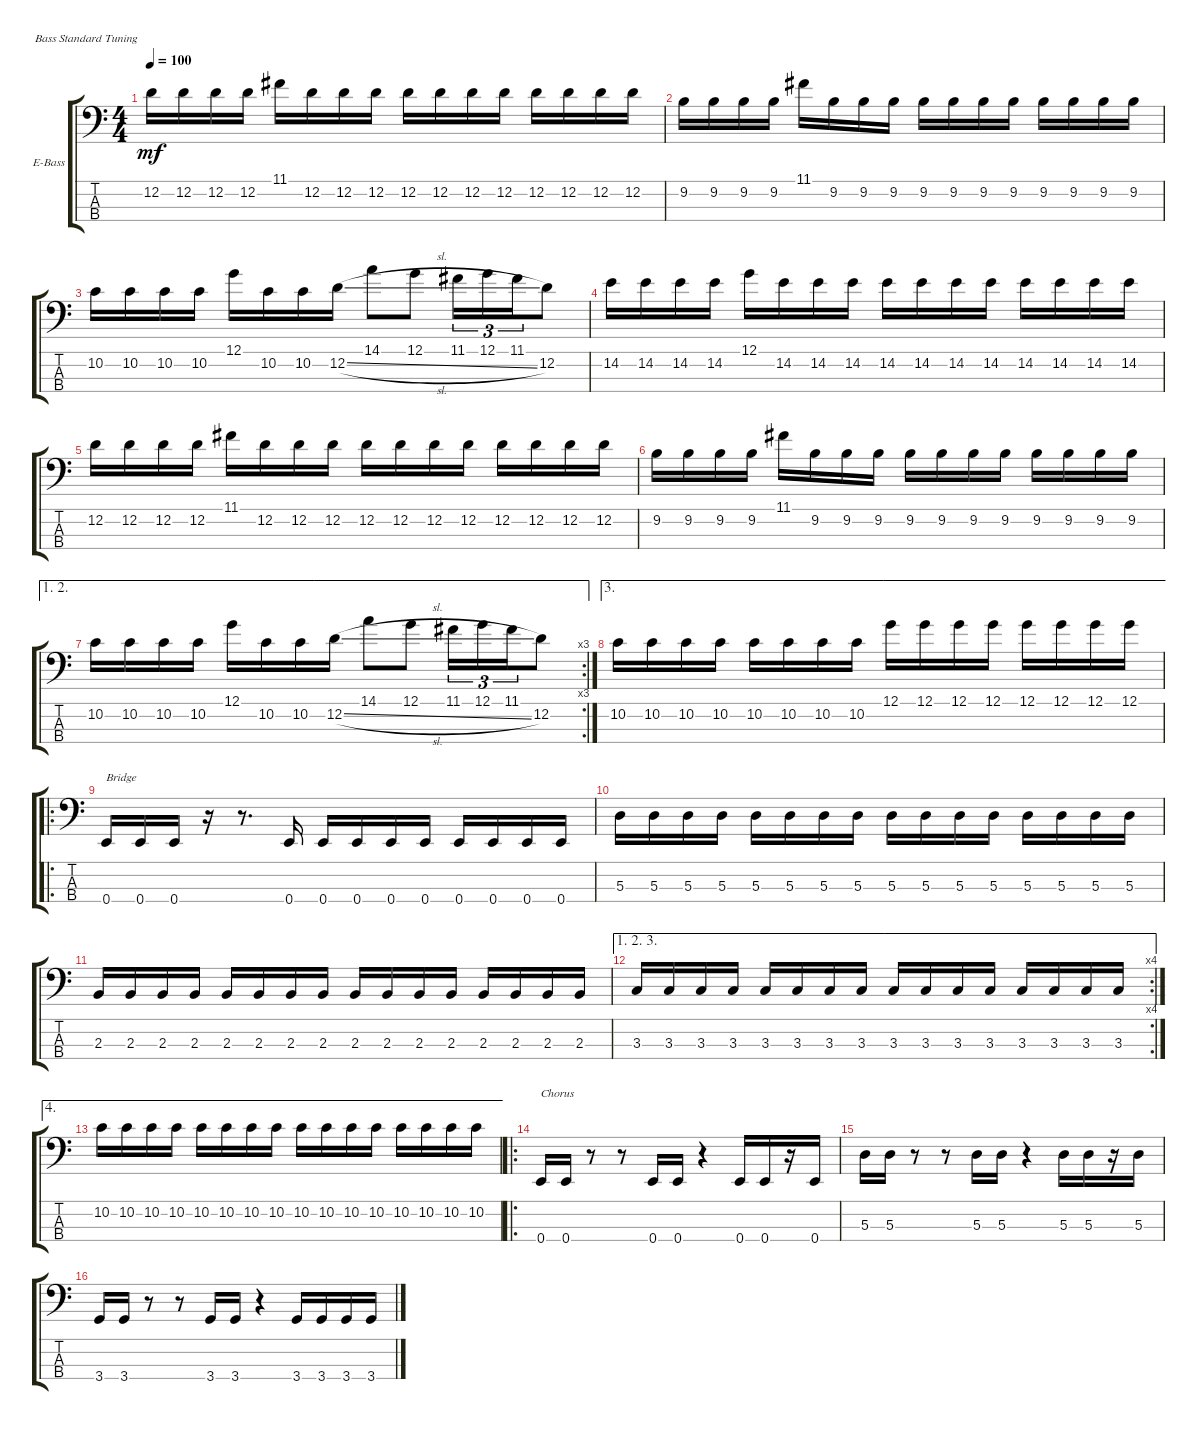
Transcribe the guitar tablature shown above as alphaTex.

\defaultSystemsLayout 4
\bracketExtendMode groupsimilarinstruments
\firstSystemTrackNameOrientation horizontal
\otherSystemsTrackNameOrientation horizontal
\track ("Electric Bass" "E-Bass") {instrument electricbassfinger}
\staff {score tabs}
\tuning (G2 D2 A1 E1)
\ts (4 4)
\tempo 100
\clef f4
\scale
0.521685
\ks c
12.2.16{dy mf} 12.2.16 12.2.16 12.2.16 11.1.16 12.2.16 12.2.16 12.2.16 12.2.16 12.2.16 12.2.16 12.2.16 12.2.16 12.2.16 12.2.16 12.2.16 |
\scale
0.495363 9.2.16 9.2.16 9.2.16 9.2.16 11.1.16 9.2.16 9.2.16 9.2.16 9.2.16 9.2.16 9.2.16 9.2.16 9.2.16 9.2.16 9.2.16 9.2.16 |
\scale
0.504478 10.2.16 10.2.16 10.2.16 10.2.16 12.1.16 10.2.16 10.2.16 12.2{sl}.16 14.1.8 12.1.8 11.1.16{tu (3 2) beam merge} 12.1.16{tu (3 2) beam merge} 11.1.16{tu (3 2) beam merge} 12.2.8 |
\scale
0.496484 14.2.16 14.2.16 14.2.16 14.2.16 12.1.16 14.2.16 14.2.16 14.2.16 14.2.16 14.2.16 14.2.16 14.2.16 14.2.16 14.2.16 14.2.16 14.2.16 |
\scale
0.503526 12.2.16 12.2.16 12.2.16 12.2.16 11.1.16 12.2.16 12.2.16 12.2.16 12.2.16 12.2.16 12.2.16 12.2.16 12.2.16 12.2.16 12.2.16 12.2.16 |
\scale
0.511461 9.2.16 9.2.16 9.2.16 9.2.16 11.1.16 9.2.16 9.2.16 9.2.16 9.2.16 9.2.16 9.2.16 9.2.16 9.2.16 9.2.16 9.2.16 9.2.16 |
\ae (1 2)
\rc 3
\scale
0.488291 10.2.16 10.2.16 10.2.16 10.2.16 12.1.16 10.2.16 10.2.16 12.2{sl}.16 14.1.8 12.1.8 11.1.16{tu (3 2) beam merge} 12.1.16{tu (3 2) beam merge} 11.1.16{tu (3 2) beam merge} 12.2.8 |
\ae 3
10.2.16 10.2.16 10.2.16 10.2.16 10.2.16 10.2.16 10.2.16 10.2.16 12.1.16 12.1.16 12.1.16 12.1.16 12.1.16 12.1.16 12.1.16 12.1.16 |
\ro
0.4.16{txt "Bridge"} 0.4.16 0.4.16 r.16 r.8{d} 0.4.16 0.4.16 0.4.16 0.4.16 0.4.16 0.4.16 0.4.16 0.4.16 0.4.16 |
5.3.16 5.3.16 5.3.16 5.3.16 5.3.16 5.3.16 5.3.16 5.3.16 5.3.16 5.3.16 5.3.16 5.3.16 5.3.16 5.3.16 5.3.16 5.3.16 |
2.3.16 2.3.16 2.3.16 2.3.16 2.3.16 2.3.16 2.3.16 2.3.16 2.3.16 2.3.16 2.3.16 2.3.16 2.3.16 2.3.16 2.3.16 2.3.16 |
\ae (1 2 3)
\rc 4
3.3.16 3.3.16 3.3.16 3.3.16 3.3.16 3.3.16 3.3.16 3.3.16 3.3.16 3.3.16 3.3.16 3.3.16 3.3.16 3.3.16 3.3.16 3.3.16 |
\ae 4
\scale
0.442868 10.2.16 10.2.16 10.2.16 10.2.16 10.2.16 10.2.16 10.2.16 10.2.16 10.2.16 10.2.16 10.2.16 10.2.16 10.2.16 10.2.16 10.2.16 10.2.16 |
\ro
\scale
0.296456 0.4.16{txt "Chorus"} 0.4.16 r.8 r.8 0.4.16 0.4.16 r.4 0.4.16 0.4.16 r.16 0.4.16 |
\scale
0.260874 5.3.16 5.3.16 r.8 r.8 5.3.16 5.3.16 r.4 5.3.16 5.3.16 r.16 5.3.16 |
3.4.16 3.4.16 r.8 r.8 3.4.16 3.4.16 r.4 3.4.16 3.4.16 3.4.16 3.4.16
